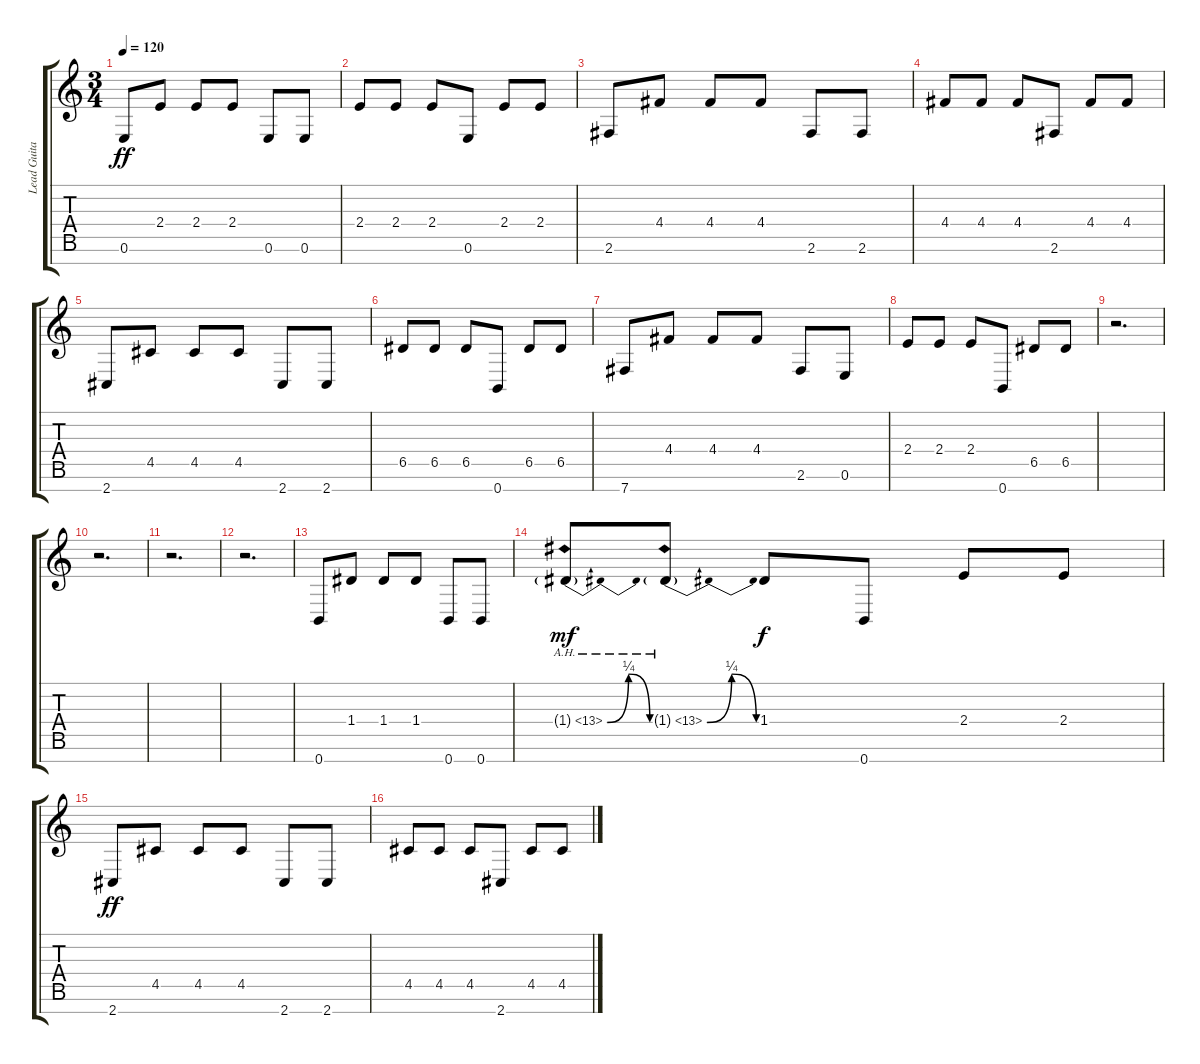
\track ("Lead Guitar I" "Lead Guita") {solo instrument distortionguitar}
\staff {score tabs}
\tuning (E4 B3 G3 D3 A2 E2 B1) {hide}
\ts (3 4)
\tempo 120
\clef g2
\ks c
0.6.8{dy ff} 2.4.8 2.4.8 2.4.8 0.6.8 0.6.8 |
2.4.8 2.4.8 2.4.8 0.6.8 2.4.8 2.4.8 |
2.6.8 4.4.8 4.4.8 4.4.8 2.6.8 2.6.8 |
4.4.8 4.4.8 4.4.8 2.6.8 4.4.8 4.4.8 |
2.7.8 4.5.8 4.5.8 4.5.8 2.7.8 2.7.8 |
6.5.8 6.5.8 6.5.8 0.7.8 6.5.8 6.5.8 |
7.7.8 4.4.8 4.4.8 4.4.8 2.6.8 0.6.8 |
2.4.8 2.4.8 2.4.8 0.7.8 6.5.8 6.5.8 |
r.2{d} |
r.2{d} |
r.2{d} |
r.2{d} |
0.7.8 1.4.8 1.4.8 1.4.8 0.7.8 0.7.8 |
1.4{be (bendrelease 0 0 30 1 30 1 60 0) ah 12 g}.8{dy mf} 1.4{be (bendrelease 0 0 30 1 30 1 60 0) ah 12 g}.8 1.4.8{dy f} 0.7.8 2.4.8 2.4.8 |
2.7.8{dy ff} 4.5.8 4.5.8 4.5.8 2.7.8 2.7.8 |
4.5.8 4.5.8 4.5.8 2.7.8 4.5.8 4.5.8
